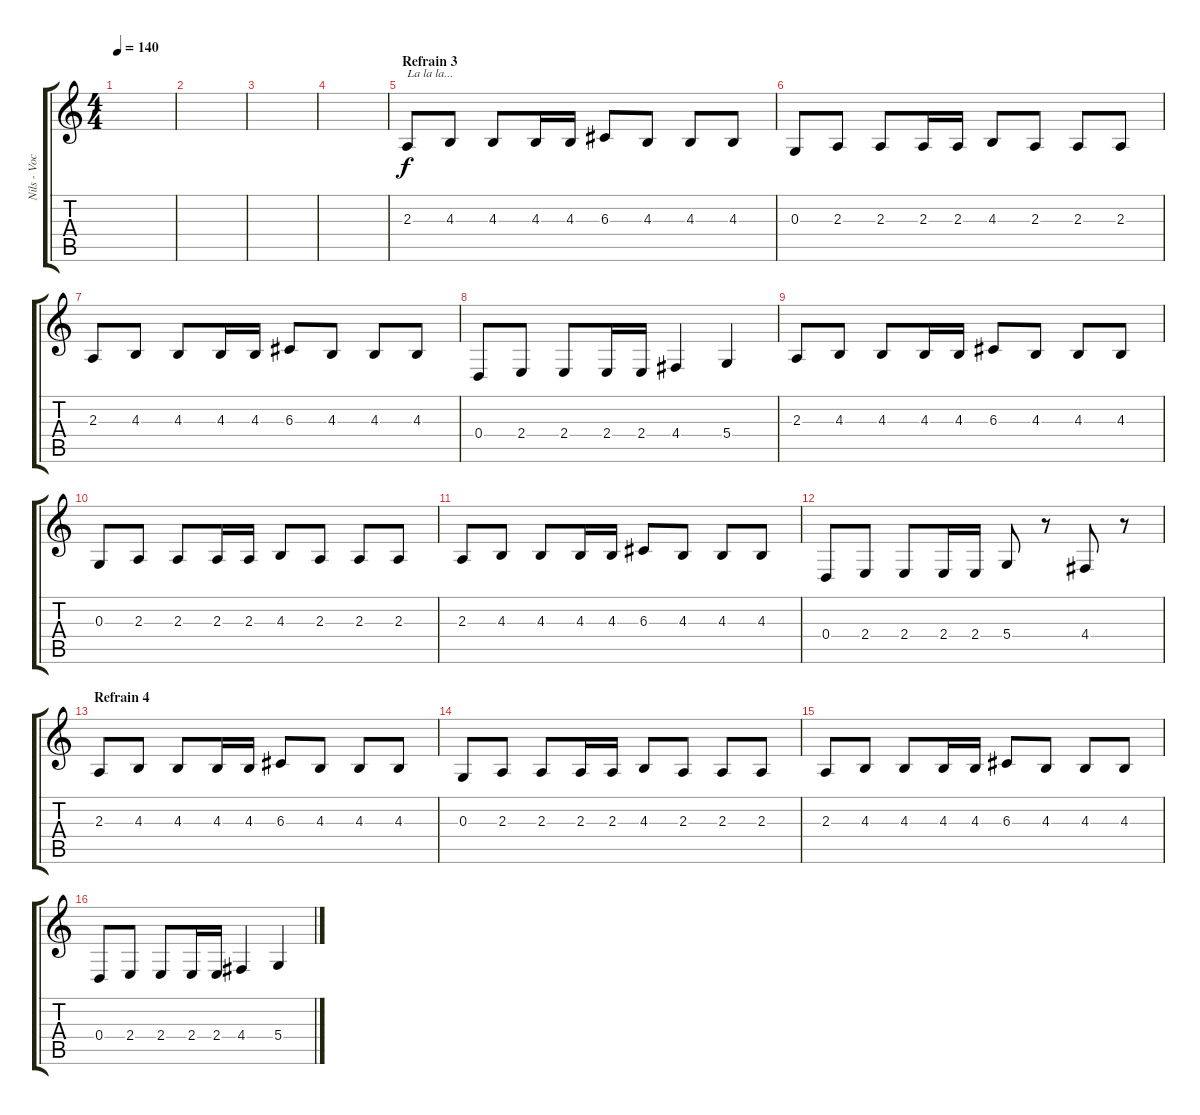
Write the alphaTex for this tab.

\track ("Nils - Vocals 1" "Nils - Voc") {instrument lead6voice}
\staff {score tabs}
\tuning (E4 B3 G3 D3 A2 E2) {hide}
\ts (4 4)
\tempo 140
\clef g2
\ks c
|
|
|
|
\section ("" "Refrain 3")
2.3.8{txt "La la la..."} 4.3.8 4.3.8 4.3.16 4.3.16 6.3.8 4.3.8 4.3.8 4.3.8 |
0.3.8 2.3.8 2.3.8 2.3.16 2.3.16 4.3.8 2.3.8 2.3.8 2.3.8 |
2.3.8 4.3.8 4.3.8 4.3.16 4.3.16 6.3.8 4.3.8 4.3.8 4.3.8 |
0.4.8 2.4.8 2.4.8 2.4.16 2.4.16 4.4.4 5.4.4 |
2.3.8 4.3.8 4.3.8 4.3.16 4.3.16 6.3.8 4.3.8 4.3.8 4.3.8 |
0.3.8 2.3.8 2.3.8 2.3.16 2.3.16 4.3.8 2.3.8 2.3.8 2.3.8 |
2.3.8 4.3.8 4.3.8 4.3.16 4.3.16 6.3.8 4.3.8 4.3.8 4.3.8 |
0.4.8 2.4.8 2.4.8 2.4.16 2.4.16 5.4.8 r.8 4.4.8 r.8 |
\section ("" "Refrain 4")
2.3.8 4.3.8 4.3.8 4.3.16 4.3.16 6.3.8 4.3.8 4.3.8 4.3.8 |
0.3.8 2.3.8 2.3.8 2.3.16 2.3.16 4.3.8 2.3.8 2.3.8 2.3.8 |
2.3.8 4.3.8 4.3.8 4.3.16 4.3.16 6.3.8 4.3.8 4.3.8 4.3.8 |
0.4.8 2.4.8 2.4.8 2.4.16 2.4.16 4.4.4 5.4.4
